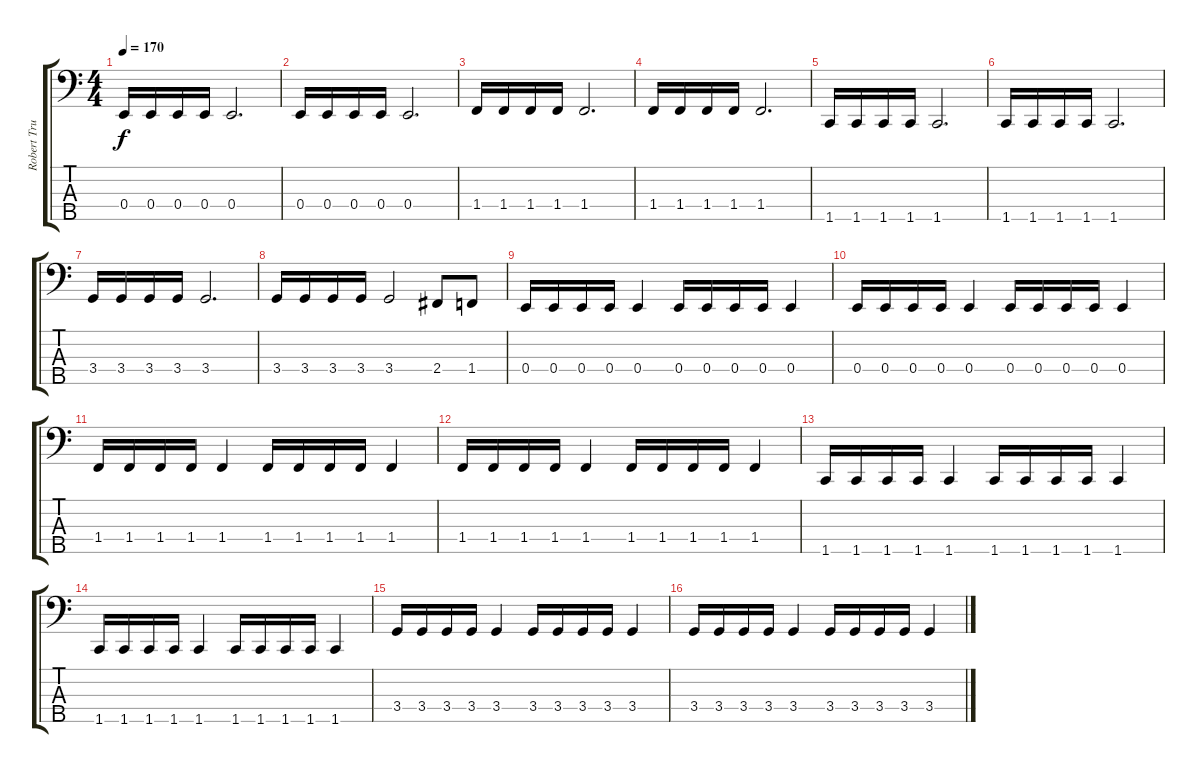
\track ("Robert Trujillo" "Robert Tru") {instrument electricbassfinger}
\staff {score tabs}
\tuning (G2 D2 A1 E1 B0) {hide}
\ts (4 4)
\tempo 170
\clef f4
\ks c
0.4.16{dy f} 0.4.16 0.4.16 0.4.16 0.4.2{d} |
0.4.16 0.4.16 0.4.16 0.4.16 0.4.2{d} |
1.4.16 1.4.16 1.4.16 1.4.16 1.4.2{d} |
1.4.16 1.4.16 1.4.16 1.4.16 1.4.2{d} |
1.5.16 1.5.16 1.5.16 1.5.16 1.5.2{d} |
1.5.16 1.5.16 1.5.16 1.5.16 1.5.2{d} |
3.4.16 3.4.16 3.4.16 3.4.16 3.4.2{d} |
3.4.16 3.4.16 3.4.16 3.4.16 3.4.2 2.4.8 1.4.8 |
0.4.16 0.4.16 0.4.16 0.4.16 0.4.4 0.4.16 0.4.16 0.4.16 0.4.16 0.4.4 |
0.4.16 0.4.16 0.4.16 0.4.16 0.4.4 0.4.16 0.4.16 0.4.16 0.4.16 0.4.4 |
1.4.16 1.4.16 1.4.16 1.4.16 1.4.4 1.4.16 1.4.16 1.4.16 1.4.16 1.4.4 |
1.4.16 1.4.16 1.4.16 1.4.16 1.4.4 1.4.16 1.4.16 1.4.16 1.4.16 1.4.4 |
1.5.16 1.5.16 1.5.16 1.5.16 1.5.4 1.5.16 1.5.16 1.5.16 1.5.16 1.5.4 |
1.5.16 1.5.16 1.5.16 1.5.16 1.5.4 1.5.16 1.5.16 1.5.16 1.5.16 1.5.4 |
3.4.16 3.4.16 3.4.16 3.4.16 3.4.4 3.4.16 3.4.16 3.4.16 3.4.16 3.4.4 |
3.4.16 3.4.16 3.4.16 3.4.16 3.4.4 3.4.16 3.4.16 3.4.16 3.4.16 3.4.4
